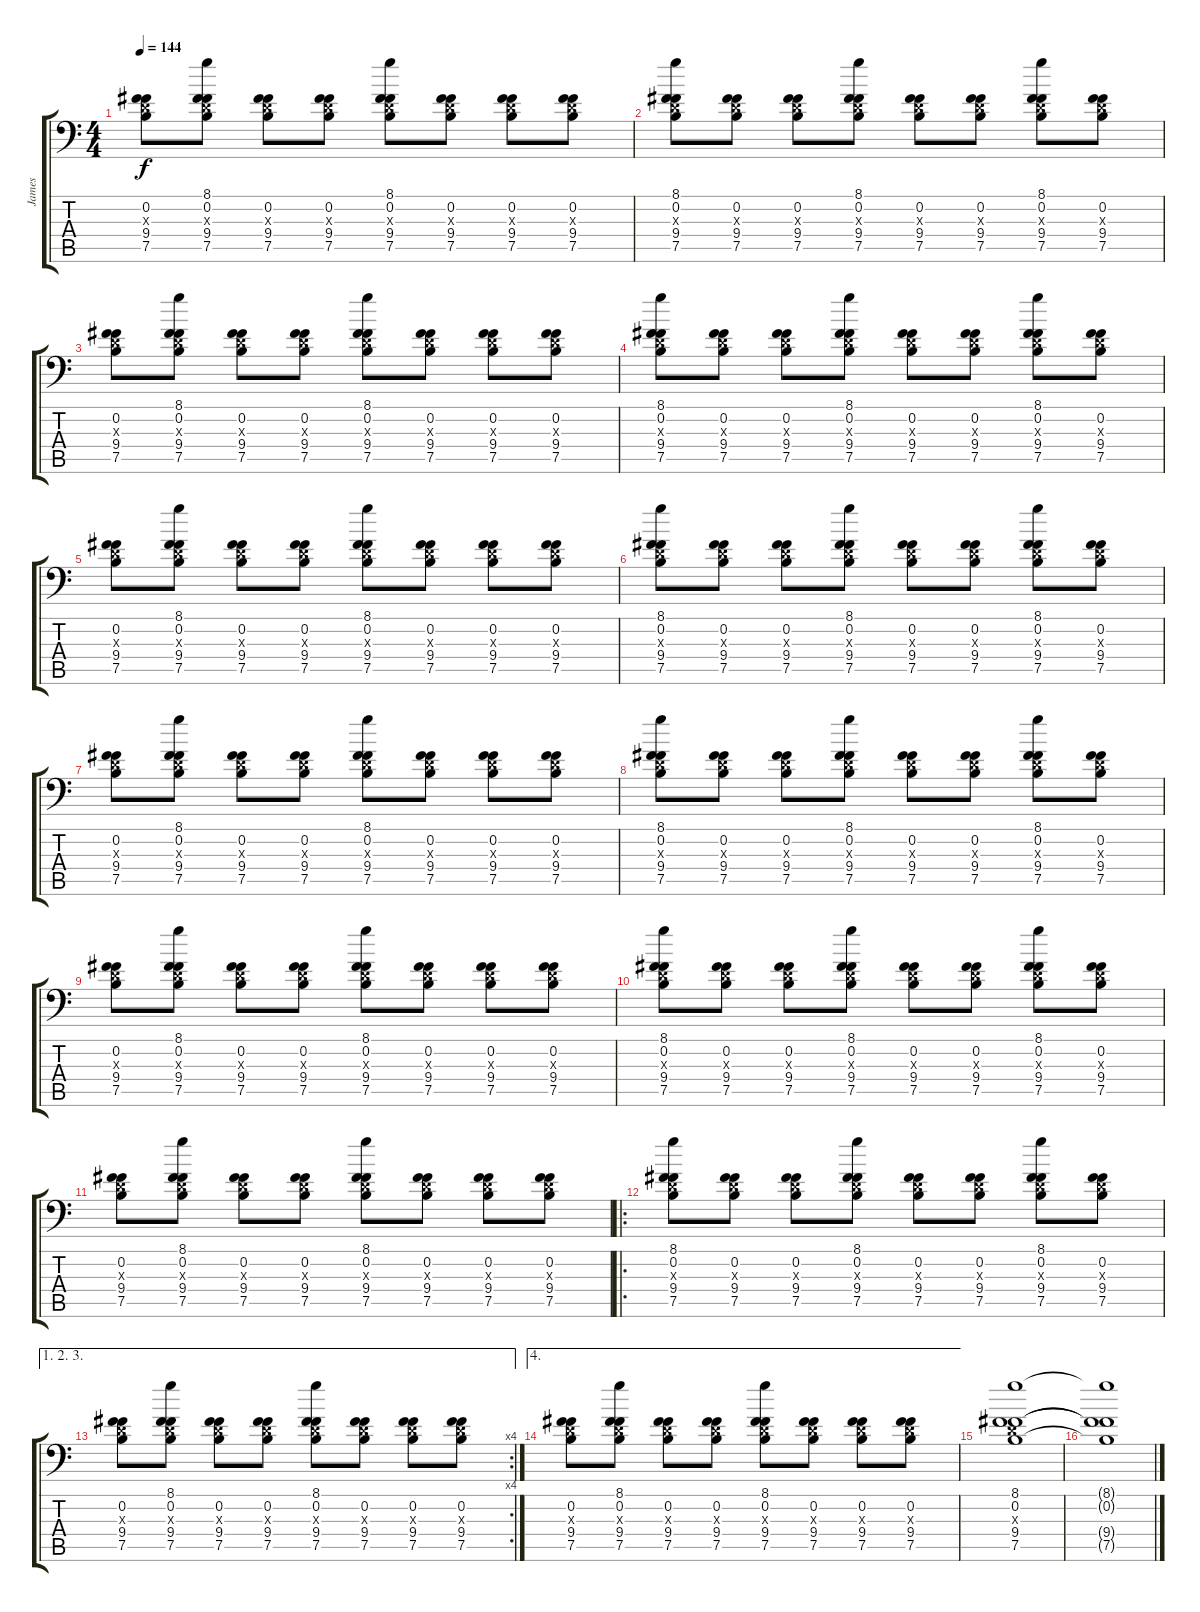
\track ("James" "James") {instrument overdrivenguitar}
\staff {score tabs}
\tuning (B3 Gb3 D3 A2 E2 A1) {hide}
\ts (4 4)
\tempo 144
\clef f4
\ks c
(0.2 0.3{x} 9.4 7.5).8{dy f} (8.1 0.2 0.3{x} 9.4 7.5).8 (0.2 0.3{x} 9.4 7.5).8 (0.2 0.3{x} 9.4 7.5).8 (8.1 0.2 0.3{x} 9.4 7.5).8 (0.2 0.3{x} 9.4 7.5).8 (0.2 0.3{x} 9.4 7.5).8 (0.2 0.3{x} 9.4 7.5).8 |
(8.1 0.2 0.3{x} 9.4 7.5).8 (0.2 0.3{x} 9.4 7.5).8 (0.2 0.3{x} 9.4 7.5).8 (8.1 0.2 0.3{x} 9.4 7.5).8 (0.2 0.3{x} 9.4 7.5).8 (0.2 0.3{x} 9.4 7.5).8 (8.1 0.2 0.3{x} 9.4 7.5).8 (0.2 0.3{x} 9.4 7.5).8 |
(0.2 0.3{x} 9.4 7.5).8 (8.1 0.2 0.3{x} 9.4 7.5).8 (0.2 0.3{x} 9.4 7.5).8 (0.2 0.3{x} 9.4 7.5).8 (8.1 0.2 0.3{x} 9.4 7.5).8 (0.2 0.3{x} 9.4 7.5).8 (0.2 0.3{x} 9.4 7.5).8 (0.2 0.3{x} 9.4 7.5).8 |
(8.1 0.2 0.3{x} 9.4 7.5).8 (0.2 0.3{x} 9.4 7.5).8 (0.2 0.3{x} 9.4 7.5).8 (8.1 0.2 0.3{x} 9.4 7.5).8 (0.2 0.3{x} 9.4 7.5).8 (0.2 0.3{x} 9.4 7.5).8 (8.1 0.2 0.3{x} 9.4 7.5).8 (0.2 0.3{x} 9.4 7.5).8 |
(0.2 0.3{x} 9.4 7.5).8 (8.1 0.2 0.3{x} 9.4 7.5).8 (0.2 0.3{x} 9.4 7.5).8 (0.2 0.3{x} 9.4 7.5).8 (8.1 0.2 0.3{x} 9.4 7.5).8 (0.2 0.3{x} 9.4 7.5).8 (0.2 0.3{x} 9.4 7.5).8 (0.2 0.3{x} 9.4 7.5).8 |
(8.1 0.2 0.3{x} 9.4 7.5).8 (0.2 0.3{x} 9.4 7.5).8 (0.2 0.3{x} 9.4 7.5).8 (8.1 0.2 0.3{x} 9.4 7.5).8 (0.2 0.3{x} 9.4 7.5).8 (0.2 0.3{x} 9.4 7.5).8 (8.1 0.2 0.3{x} 9.4 7.5).8 (0.2 0.3{x} 9.4 7.5).8 |
(0.2 0.3{x} 9.4 7.5).8 (8.1 0.2 0.3{x} 9.4 7.5).8 (0.2 0.3{x} 9.4 7.5).8 (0.2 0.3{x} 9.4 7.5).8 (8.1 0.2 0.3{x} 9.4 7.5).8 (0.2 0.3{x} 9.4 7.5).8 (0.2 0.3{x} 9.4 7.5).8 (0.2 0.3{x} 9.4 7.5).8 |
(8.1 0.2 0.3{x} 9.4 7.5).8 (0.2 0.3{x} 9.4 7.5).8 (0.2 0.3{x} 9.4 7.5).8 (8.1 0.2 0.3{x} 9.4 7.5).8 (0.2 0.3{x} 9.4 7.5).8 (0.2 0.3{x} 9.4 7.5).8 (8.1 0.2 0.3{x} 9.4 7.5).8 (0.2 0.3{x} 9.4 7.5).8 |
(0.2 0.3{x} 9.4 7.5).8 (8.1 0.2 0.3{x} 9.4 7.5).8 (0.2 0.3{x} 9.4 7.5).8 (0.2 0.3{x} 9.4 7.5).8 (8.1 0.2 0.3{x} 9.4 7.5).8 (0.2 0.3{x} 9.4 7.5).8 (0.2 0.3{x} 9.4 7.5).8 (0.2 0.3{x} 9.4 7.5).8 |
(8.1 0.2 0.3{x} 9.4 7.5).8 (0.2 0.3{x} 9.4 7.5).8 (0.2 0.3{x} 9.4 7.5).8 (8.1 0.2 0.3{x} 9.4 7.5).8 (0.2 0.3{x} 9.4 7.5).8 (0.2 0.3{x} 9.4 7.5).8 (8.1 0.2 0.3{x} 9.4 7.5).8 (0.2 0.3{x} 9.4 7.5).8 |
(0.2 0.3{x} 9.4 7.5).8 (8.1 0.2 0.3{x} 9.4 7.5).8 (0.2 0.3{x} 9.4 7.5).8 (0.2 0.3{x} 9.4 7.5).8 (8.1 0.2 0.3{x} 9.4 7.5).8 (0.2 0.3{x} 9.4 7.5).8 (0.2 0.3{x} 9.4 7.5).8 (0.2 0.3{x} 9.4 7.5).8 |
\ro
(8.1 0.2 0.3{x} 9.4 7.5).8 (0.2 0.3{x} 9.4 7.5).8 (0.2 0.3{x} 9.4 7.5).8 (8.1 0.2 0.3{x} 9.4 7.5).8 (0.2 0.3{x} 9.4 7.5).8 (0.2 0.3{x} 9.4 7.5).8 (8.1 0.2 0.3{x} 9.4 7.5).8 (0.2 0.3{x} 9.4 7.5).8 |
\ae (1 2 3)
\rc 4
(0.2 0.3{x} 9.4 7.5).8 (8.1 0.2 0.3{x} 9.4 7.5).8 (0.2 0.3{x} 9.4 7.5).8 (0.2 0.3{x} 9.4 7.5).8 (8.1 0.2 0.3{x} 9.4 7.5).8 (0.2 0.3{x} 9.4 7.5).8 (0.2 0.3{x} 9.4 7.5).8 (0.2 0.3{x} 9.4 7.5).8 |
\ae 4
(0.2 0.3{x} 9.4 7.5).8 (8.1 0.2 0.3{x} 9.4 7.5).8 (0.2 0.3{x} 9.4 7.5).8 (0.2 0.3{x} 9.4 7.5).8 (8.1 0.2 0.3{x} 9.4 7.5).8 (0.2 0.3{x} 9.4 7.5).8 (0.2 0.3{x} 9.4 7.5).8 (0.2 0.3{x} 9.4 7.5).8 |
(8.1 0.2 0.3{x} 9.4 7.5).1 |
(8.1{t} 0.2{t} 9.4{t} 7.5{t}).1
